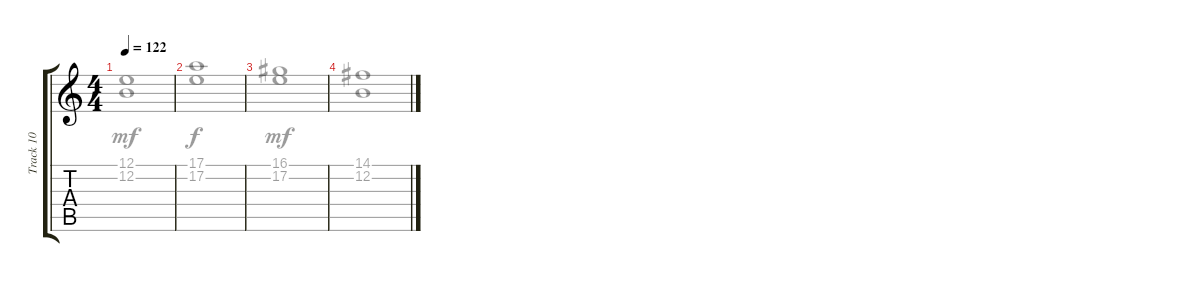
\track ("Track 10" "Track 10") {instrument stringensemble2}
\staff {score tabs}
\tuning (E4 B3 G3 D3 A2 E2) {hide}
\voice
\ts (4 4)
\tempo 122
\clef g2
\ks c
|
|
|
\voice
\clef g2
\ks c
(12.1 12.2).1{dy mf} |
(17.1 17.2).1{dy f} |
(16.1 17.2).1{dy mf} |
(14.1 12.2).1
